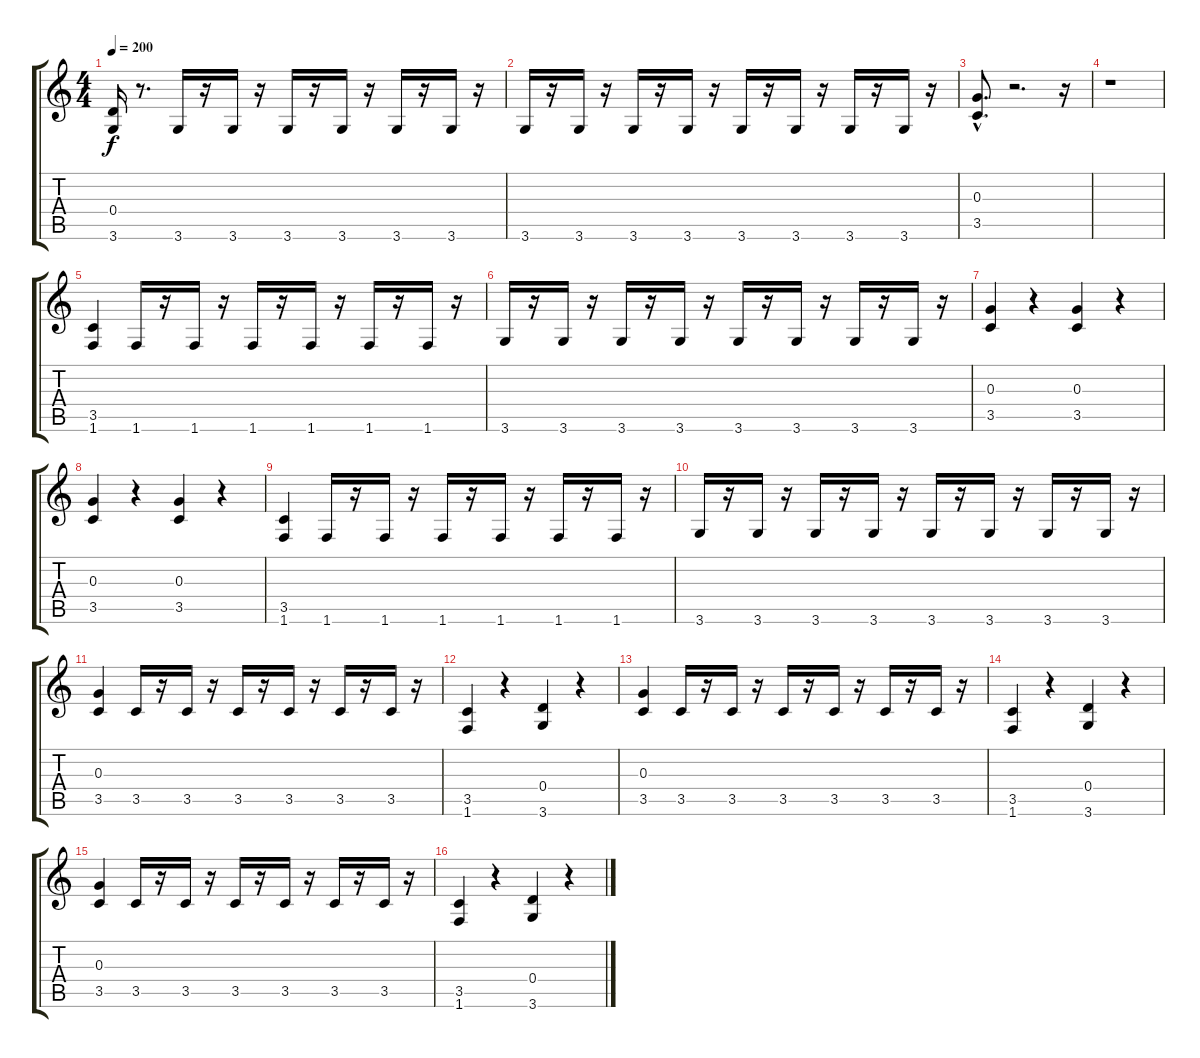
\track "" {instrument overdrivenguitar}
\staff {score tabs}
\tuning (E4 B3 G3 D3 A2 E2) {hide}
\ts (4 4)
\tempo 200
\clef g2
\ks c
(0.4 3.6).16{dy f} r.8{d} 3.6.16 r.16 3.6.16 r.16 3.6.16 r.16 3.6.16 r.16 3.6.16 r.16 3.6.16 r.16 |
3.6.16 r.16 3.6.16 r.16 3.6.16 r.16 3.6.16 r.16 3.6.16 r.16 3.6.16 r.16 3.6.16 r.16 3.6.16 r.16 |
(0.3{hac} 3.5{hac}).8{d} r.2{d} r.16 |
r.1 |
(3.5 1.6).4 1.6.16 r.16 1.6.16 r.16 1.6.16 r.16 1.6.16 r.16 1.6.16 r.16 1.6.16 r.16 |
3.6.16 r.16 3.6.16 r.16 3.6.16 r.16 3.6.16 r.16 3.6.16 r.16 3.6.16 r.16 3.6.16 r.16 3.6.16 r.16 |
(0.3 3.5).4 r.4 (0.3 3.5).4 r.4 |
(0.3 3.5).4 r.4 (0.3 3.5).4 r.4 |
(3.5 1.6).4 1.6.16 r.16 1.6.16 r.16 1.6.16 r.16 1.6.16 r.16 1.6.16 r.16 1.6.16 r.16 |
3.6.16 r.16 3.6.16 r.16 3.6.16 r.16 3.6.16 r.16 3.6.16 r.16 3.6.16 r.16 3.6.16 r.16 3.6.16 r.16 |
(0.3 3.5).4 3.5.16 r.16 3.5.16 r.16 3.5.16 r.16 3.5.16 r.16 3.5.16 r.16 3.5.16 r.16 |
(3.5 1.6).4 r.4 (0.4 3.6).4 r.4 |
(0.3 3.5).4 3.5.16 r.16 3.5.16 r.16 3.5.16 r.16 3.5.16 r.16 3.5.16 r.16 3.5.16 r.16 |
(3.5 1.6).4 r.4 (0.4 3.6).4 r.4 |
(0.3 3.5).4 3.5.16 r.16 3.5.16 r.16 3.5.16 r.16 3.5.16 r.16 3.5.16 r.16 3.5.16 r.16 |
(3.5 1.6).4 r.4 (0.4 3.6).4 r.4
